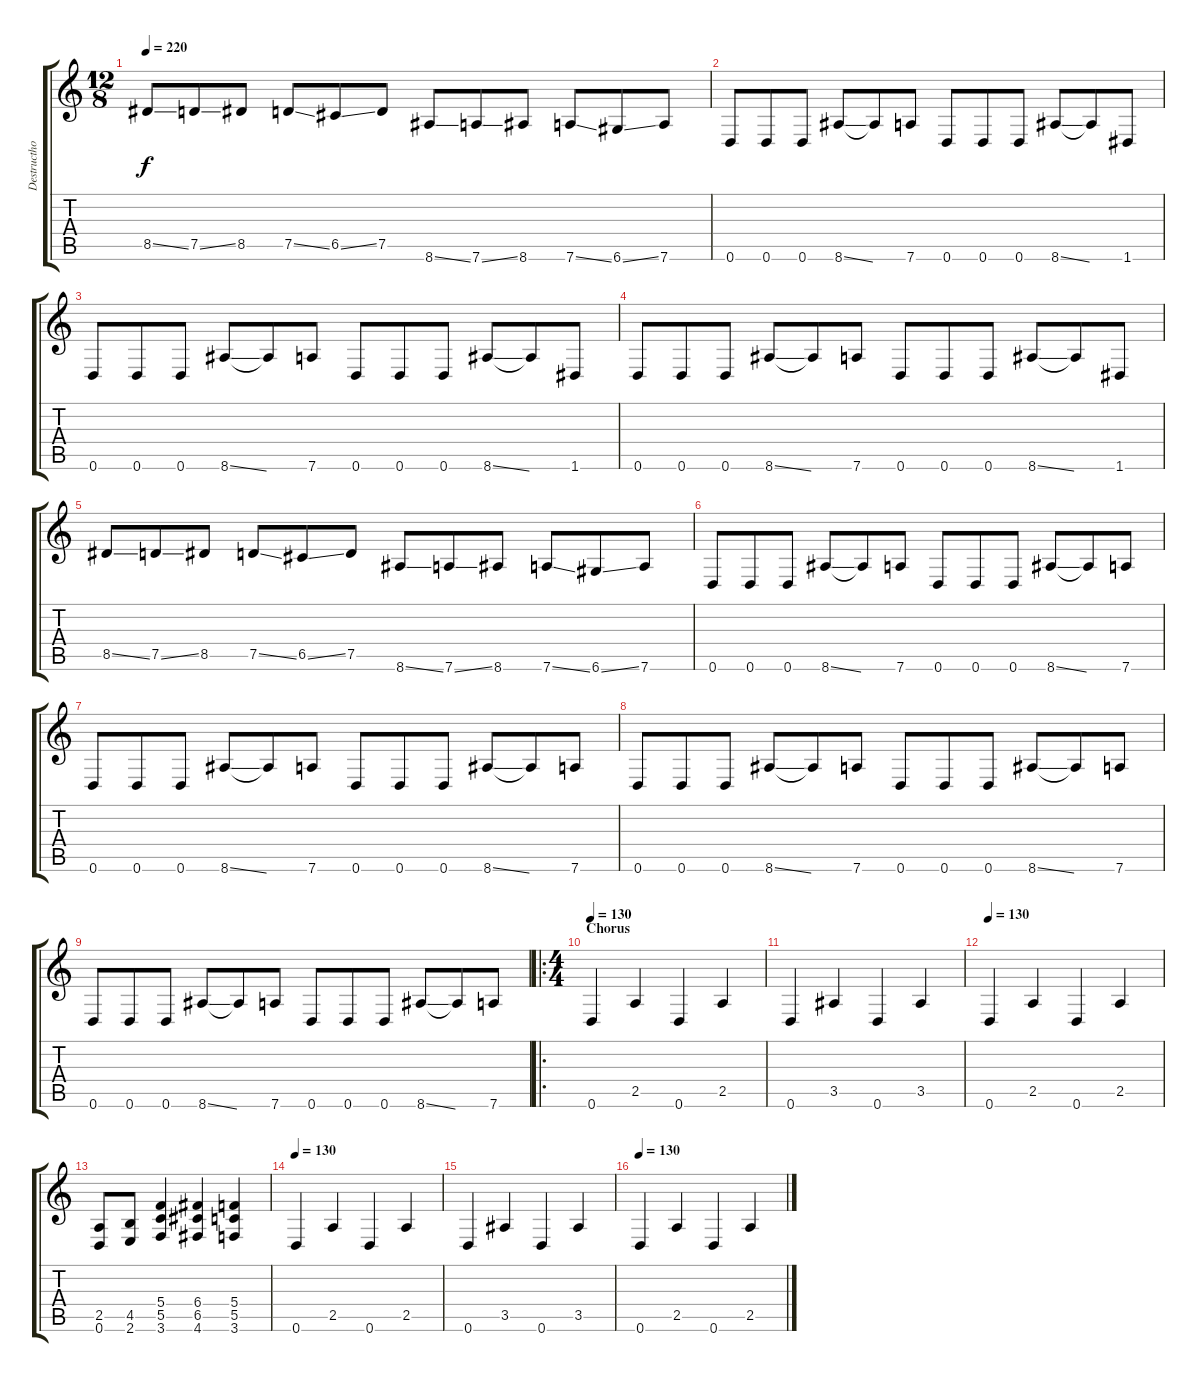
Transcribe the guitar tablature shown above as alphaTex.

\track ("Destructhor" "Destructho") {instrument overdrivenguitar}
\staff {score tabs}
\tuning (D4 A3 F3 C3 G2 D2) {hide}
\ts (12 8)
\tempo 220
\clef g2
\ks c
8.5{ss}.8{dy f} 7.5{ss}.8 8.5.8 7.5{ss}.8 6.5{ss}.8 7.5.8 8.6{ss}.8 7.6{ss}.8 8.6.8 7.6{ss}.8 6.6{ss}.8 7.6.8 |
0.6.8 0.6.8 0.6.8 8.6{ss}.8 8.6{t}.8 7.6.8 0.6.8 0.6.8 0.6.8 8.6{ss}.8 8.6{t}.8 1.6.8 |
0.6.8 0.6.8 0.6.8 8.6{ss}.8 8.6{t}.8 7.6.8 0.6.8 0.6.8 0.6.8 8.6{ss}.8 8.6{t}.8 1.6.8 |
0.6.8 0.6.8 0.6.8 8.6{ss}.8 8.6{t}.8 7.6.8 0.6.8 0.6.8 0.6.8 8.6{ss}.8 8.6{t}.8 1.6.8 |
8.5{ss}.8 7.5{ss}.8 8.5.8 7.5{ss}.8 6.5{ss}.8 7.5.8 8.6{ss}.8 7.6{ss}.8 8.6.8 7.6{ss}.8 6.6{ss}.8 7.6.8 |
0.6.8 0.6.8 0.6.8 8.6{ss}.8 8.6{t}.8 7.6.8 0.6.8 0.6.8 0.6.8 8.6{ss}.8 8.6{t}.8 7.6.8 |
0.6.8 0.6.8 0.6.8 8.6{ss}.8 8.6{t}.8 7.6.8 0.6.8 0.6.8 0.6.8 8.6{ss}.8 8.6{t}.8 7.6.8 |
0.6.8 0.6.8 0.6.8 8.6{ss}.8 8.6{t}.8 7.6.8 0.6.8 0.6.8 0.6.8 8.6{ss}.8 8.6{t}.8 7.6.8 |
0.6.8 0.6.8 0.6.8 8.6{ss}.8 8.6{t}.8 7.6.8 0.6.8 0.6.8 0.6.8 8.6{ss}.8 8.6{t}.8 7.6.8 |
\ro
\ts (4 4)
\section ("" "Chorus")
\tempo 130
0.6.4 2.5.4 0.6.4 2.5.4 |
0.6.4 3.5.4 0.6.4 3.5.4 |
\tempo 130
0.6.4 2.5.4 0.6.4 2.5.4 |
(2.5 0.6).8 (4.5 2.6).8 (5.4 5.5 3.6).4 (6.4 6.5 4.6).4 (5.4 5.5 3.6).4 |
\tempo 130
0.6.4 2.5.4 0.6.4 2.5.4 |
0.6.4 3.5.4 0.6.4 3.5.4 |
\tempo 130
0.6.4 2.5.4 0.6.4 2.5.4
